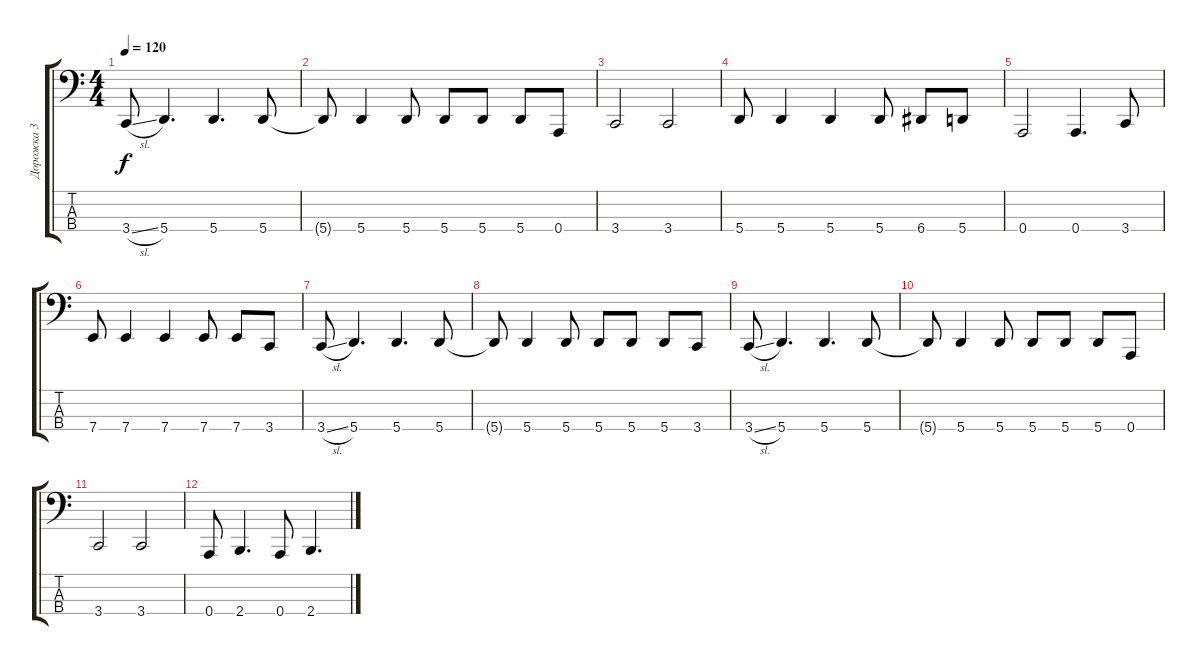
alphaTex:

\track ("Дорожка 3" "Дорожка 3") {instrument electricbassfinger}
\staff {score tabs}
\tuning (D2 A1 E1 A0) {hide}
\ts (4 4)
\tempo 120
\clef f4
\ks c
3.4{sl}.8{dy f} 5.4.4{d} 5.4.4{d} 5.4.8 |
5.4{t}.8 5.4.4 5.4.8 5.4.8 5.4.8 5.4.8 0.4.8 |
3.4.2 3.4.2 |
5.4.8 5.4.4 5.4.4 5.4.8 6.4.8 5.4.8 |
0.4.2 0.4.4{d} 3.4.8 |
7.4.8 7.4.4 7.4.4 7.4.8 7.4.8 3.4.8 |
3.4{sl}.8 5.4.4{d} 5.4.4{d} 5.4.8 |
5.4{t}.8 5.4.4 5.4.8 5.4.8 5.4.8 5.4.8 3.4.8 |
3.4{sl}.8 5.4.4{d} 5.4.4{d} 5.4.8 |
5.4{t}.8 5.4.4 5.4.8 5.4.8 5.4.8 5.4.8 0.4.8 |
3.4.2 3.4.2 |
0.4.8 2.4.4{d} 0.4.8 2.4.4{d}
